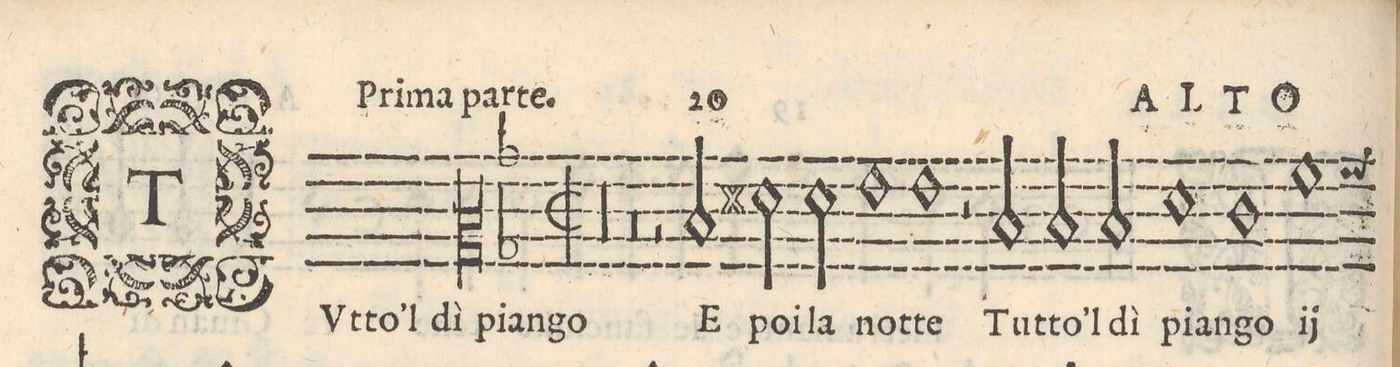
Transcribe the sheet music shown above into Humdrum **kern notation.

**kern	**text
*I"ALTO	*
*clefC2	*
*k[b-]	*
*met(C|)	*
*M4/2	*
00r	.
=2-	=2-
=3-	=3-
0r	.
=4-	=4-
2r	.
2d/	E
2f#X\	poi
2f#\	la
=5-	=5-
1g	not-
1g	-te
=6-	=6-
2r	.
2d/	Tut-
2d/	-to'l
2d/	dì
=7-	=7-
1fny	pian-
1e	-go
=8-	=8-
*	*ij
1a	TVt-
*-	*-
